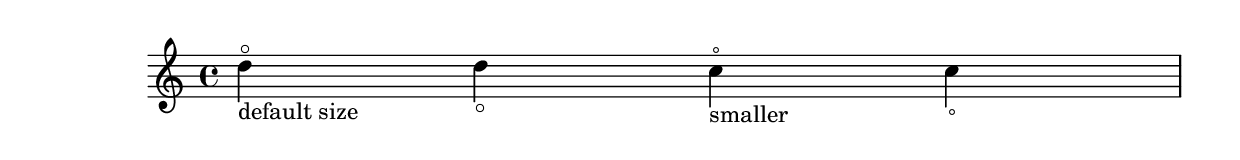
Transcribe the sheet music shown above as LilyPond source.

%% Do not edit this file; it is automatically
%% generated from LSR http://lsr.dsi.unimi.it
%% This file is in the public domain.
\version "2.13.20"

\header {
  lsrtags = "expressive-marks, unfretted-strings"

%% Translation of GIT committish: e0aa246e0ed1a86dc41a99ab79bff822d3320aa7
  texidoces = "
Para hacer más pequeño el círculo de @code{\\flageolet} (armónico)
utilice la siguiente función de Scheme.

"
  doctitlees = "Cambiar el tamaño de la marca de \\flageolet"


%% Translation of GIT committish: 0a868be38a775ecb1ef935b079000cebbc64de40
  texidocde = "
Um den @code{\\flageolet}-Kreis kleiner zu machen, kann diese
Scheme-Funktion eingesetzt werden.

"
  doctitlede = "\\flageolet-Zeichen verkleinern"

%% Translation of GIT committish: 5b980ee07bba23d3633de1d371fb2926f164e295

  texidocfr = "
Il est possible de rapetisser le cercle d'un @code{\\flageolet} grâce
à une fonction Scheme.

"
  doctitlefr = "Modifier la taille d'un \\flageolet"


  texidoc = "
To make the @code{\\flageolet} circle smaller use the following Scheme
function.

"
  doctitle = "Changing \\flageolet mark size"
} % begin verbatim

smallFlageolet =
#(let ((m (make-articulation "flageolet")))
   (set! (ly:music-property m 'tweaks)
         (acons 'font-size -3
                (ly:music-property m 'tweaks)))
   m)

\layout { ragged-right = ##f }

\relative c'' {
  d4^\flageolet_\markup { default size } d_\flageolet
  c4^\smallFlageolet_\markup { smaller } c_\smallFlageolet
}

